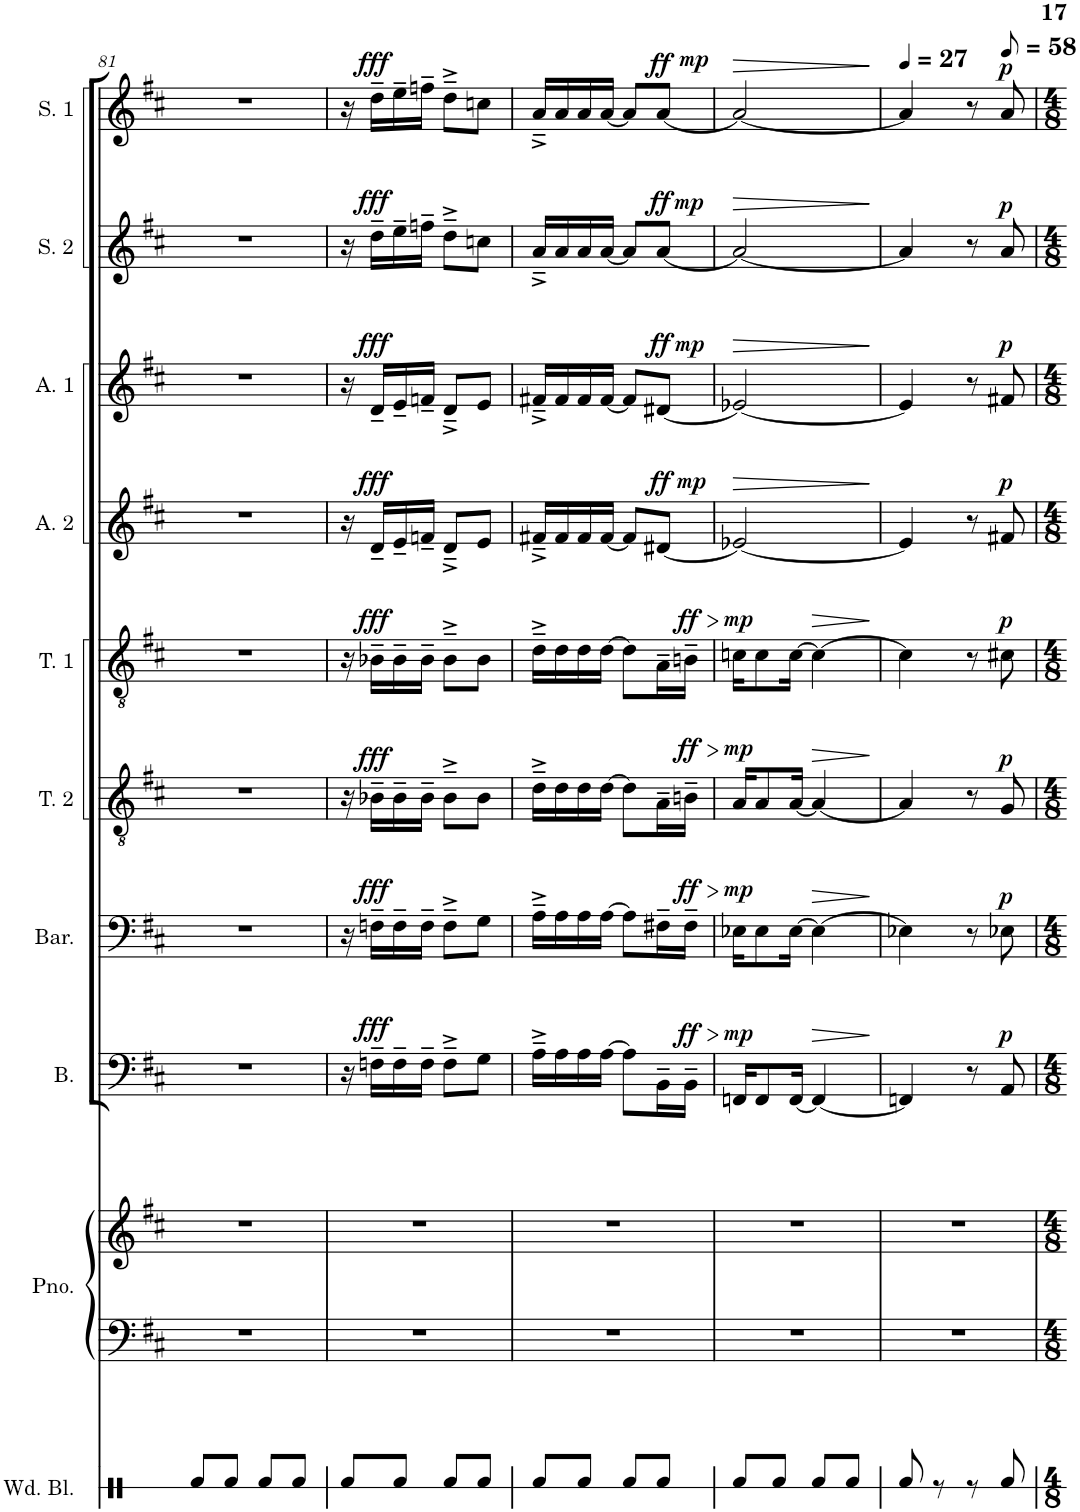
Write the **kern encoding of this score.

**kern	**kern	**kern	**kern	**dynam	**kern	**dynam	**kern	**dynam	**kern	**dynam	**kern	**dynam	**kern	**dynam	**kern	**dynam	**kern	**dynam
*part10	*part9	*part9	*part8	*part8	*part7	*part7	*part6	*part6	*part5	*part5	*part4	*part4	*part3	*part3	*part2	*part2	*part1	*part1
*staff11	*staff10	*staff9	*staff8	*staff8	*staff7	*staff7	*staff6	*staff6	*staff5	*staff5	*staff4	*staff4	*staff3	*staff3	*staff2	*staff2	*staff1	*staff1
*I"Wood Blocks	*I"Piano	*	*I"Bass	*	*I"Baritone	*	*I"Tenor 2	*	*I"Tenor 1	*	*I"Alto 2	*	*I"Alto 1	*	*I"Soprano 2	*	*I"Soprano 1	*
*I'Wd. Bl.	*I'Pno.	*	*I'B.	*	*I'Bar.	*	*I'T. 2	*	*I'T. 1	*	*I'A. 2	*	*I'A. 1	*	*I'S. 2	*	*I'S. 1	*
!!LO:PB:g=z
*clefX	*clefF4	*clefG2	*clefF4	*	*clefF4	*	*clefGv2	*	*clefGv2	*	*clefG2	*	*clefG2	*	*clefG2	*	*clefG2	*
*k[]	*k[f#c#]	*k[f#c#]	*k[f#c#]	*	*k[f#c#]	*	*k[f#c#]	*	*k[f#c#]	*	*k[f#c#]	*	*k[f#c#]	*	*k[f#c#]	*	*k[f#c#]	*
*M2/4	*M2/4	*M2/4	*M2/4	*	*M2/4	*	*M2/4	*	*M2/4	*	*M2/4	*	*M2/4	*	*M2/4	*	*M2/4	*
=81	=81	=81	=81	=81	=81	=81	=81	=81	=81	=81	=81	=81	=81	=81	=81	=81	=81	=81
8Rf/L	2r	2r	2r	.	2r	.	2r	.	2r	.	2r	.	2r	.	2r	.	2r	.
8Rf/J	.	.	.	.	.	.	.	.	.	.	.	.	.	.	.	.	.	.
8Rf/L	.	.	.	.	.	.	.	.	.	.	.	.	.	.	.	.	.	.
8Rf/J	.	.	.	.	.	.	.	.	.	.	.	.	.	.	.	.	.	.
=82	=82	=82	=82	=82	=82	=82	=82	=82	=82	=82	=82	=82	=82	=82	=82	=82	=82	=82
8Rf/L	2r	2r	16r	.	16r	.	16r	.	16r	.	16r	.	16r	.	16r	.	16r	.
!	!	!	!	!LO:DY:a	!	!LO:DY:a	!	!LO:DY:a	!	!LO:DY:a	!	!LO:DY:a	!	!LO:DY:a	!	!LO:DY:a	!	!LO:DY:a
.	.	.	16Fn~\LL	fff	16Fn~\LL	fff	16B-X~\LL	fff	16B-X~\LL	fff	16d~/LL	fff	16d~/LL	fff	16dd~\LL	fff	16dd~\LL	fff
8Rf/J	.	.	16F~\	.	16F~\	.	16B-~\	.	16B-~\	.	16e~/	.	16e~/	.	16ee~\	.	16ee~\	.
.	.	.	16F~\JJ	.	16F~\JJ	.	16B-~\JJ	.	16B-~\JJ	.	16fn~/JJ	.	16fn~/JJ	.	16ffn~\JJ	.	16ffn~\JJ	.
8Rf/L	.	.	8F~^\L	.	8F~^\L	.	8B-~^\L	.	8B-~^\L	.	8d~^/L	.	8d~^/L	.	8dd~^\L	.	8dd~^\L	.
8Rf/J	.	.	8G\J	.	8G\J	.	8B-\J	.	8B-\J	.	8e/J	.	8e/J	.	8ccn\J	.	8ccn\J	.
=83	=83	=83	=83	=83	=83	=83	=83	=83	=83	=83	=83	=83	=83	=83	=83	=83	=83	=83
*	*	*	*	*	*	*	*	*	*	*	*^	*	*^	*	*^	*	*^	*
8Rf/L	2r	2r	16A~^\LL	.	16A~^\LL	.	16d~^\LL	.	16d~^\LL	.	16f#X~^/LL	4..ryy	.	16f#X~^/LL	4..ryy	.	16a~^/LL	4..ryy	.	16a~^/LL	4..ryy	.
.	.	.	16A\	.	16A\	.	16d\	.	16d\	.	16f#/	.	.	16f#/	.	.	16a/	.	.	16a/	.	.
8Rf/J	.	.	16A\	.	16A\	.	16d\	.	16d\	.	16f#/	.	.	16f#/	.	.	16a/	.	.	16a/	.	.
.	.	.	[16A\JJ	.	[16A\JJ	.	[16d\JJ	.	[16d\JJ	.	[16f#/JJ	.	.	[16f#/JJ	.	.	[16a/JJ	.	.	[16a/JJ	.	.
8Rf/L	.	.	8A\L]	.	8A\L]	.	8d\L]	.	8d\L]	.	8f#/L]	.	.	8f#/L]	.	.	8a/L]	.	.	8a/L]	.	.
!	!	!	!	!	!	!	!	!	!	!	!	!	!LO:DY:a	!	!	!LO:DY:a	!	!	!LO:DY:a	!	!	!LO:DY:a
8Rf/J	.	.	16BB~\L	.	16F#X~\L	.	16A~\L	.	16A~\L	.	[8d#X/J	.	ff	[8d#X/J	.	ff	[8a/J	.	ff	[8a/J	.	ff
!	!	!	!	!LO:HP:b	!	!LO:HP:b	!	!LO:HP:b	!	!LO:HP:b	!	!	!	!	!	!	!	!	!	!	!	!
!	!	!	!	!LO:DY:n=1:a	!	!LO:DY:n=1:a	!	!LO:DY:n=1:a	!	!LO:DY:n=1:a	!	!	!LO:DY:a	!	!	!LO:DY:a	!	!	!LO:DY:a	!	!	!LO:DY:a
.	.	.	16BB~\JJ	> ff	16F#~\JJ	> ff	16Bn~\JJ	> ff	16Bn~\JJ	> ff	.	16ryy	mp	.	16ryy	mp	.	16ryy	mp	.	16ryy	mp
.	.	.	.	]	.	]	.	]	.	]	.	.	.	.	.	.	.	.	.	.	.	.
=84	=84	=84	=84	=84	=84	=84	=84	=84	=84	=84	=84	=84	=84	=84	=84	=84	=84	=84	=84	=84	=84	=84
!	!	!	!	!LO:DY:a	!	!LO:DY:a	!	!LO:DY:a	!	!LO:DY:a	!	!	!LO:HP:b	!	!	!LO:HP:b	!	!	!LO:HP:b	!	!	!LO:HP:b
*	*	*	*	*	*	*	*	*	*	*	*v	*v	*	*	*	*	*v	*v	*	*v	*v	*
*	*	*	*	*	*	*	*	*	*	*	*	*	*v	*v	*	*	*	*	*
8Rf/L	2r	2r	16FFn/KL	mp	16E-X\KL	mp	16A/KL	mp	16cn\KL	mp	2e-X/_	>	2e-X/_	>	2a/_	>	2a/_	>
.	.	.	8FF/	.	8E-\	.	8A/	.	8c\	.	.	.	.	.	.	.	.	.
8Rf/J	.	.	.	.	.	.	.	.	.	.	.	.	.	.	.	.	.	.
.	.	.	[16FF/Jk	.	[16E-\Jk	.	[16A/Jk	.	[16c\Jk	.	.	.	.	.	.	.	.	.
!	!	!	!	!LO:HP:b	!	!LO:HP:b	!	!LO:HP:b	!	!LO:HP:b	!	!	!	!	!	!	!	!
8Rf/L	.	.	4FF/_	>	4E-\_	>	4A/_	>	4c\_	>	.	.	.	.	.	.	.	.
8Rf/J	.	.	.	.	.	.	.	.	.	.	.	.	.	.	.	.	.	.
.	.	.	.	]	.	]	.	]	.	]	.	]	.	]	.	]	.	]
=85	=85	=85	=85	=85	=85	=85	=85	=85	=85	=85	=85	=85	=85	=85	=85	=85	=85	=85
*	*	*	*	*	*	*	*	*	*	*	*	*	*	*	*	*	*MM27	*
8Rf/	2r	2r	4FFn/]	.	4E-X\]	.	4A/]	.	4c\]	.	4e-/]	.	4e-/]	.	4a/]	.	4a/]	.
8r	.	.	.	.	.	.	.	.	.	.	.	.	.	.	.	.	.	.
8r	.	.	8r	.	8r	.	8r	.	8r	.	8r	.	8r	.	8r	.	8r	.
*	*	*	*	*	*	*	*	*	*	*	*	*	*	*	*	*	*MM29	*
!	!	!	!	!LO:DY:a	!	!LO:DY:a	!	!LO:DY:a	!	!LO:DY:a	!	!LO:DY:a	!	!LO:DY:a	!	!LO:DY:a	!	!LO:DY:a
8Rf/	.	.	8AA/	p	8E-X\	p	8G/	p	8c#X\	p	8f#X/	p	8f#X/	p	8a/	p	8a/	p
=	=	=	=	=	=	=	=	=	=	=	=	=	=	=	=	=	=	=
*-	*-	*-	*-	*-	*-	*-	*-	*-	*-	*-	*-	*-	*-	*-	*-	*-	*-	*-
